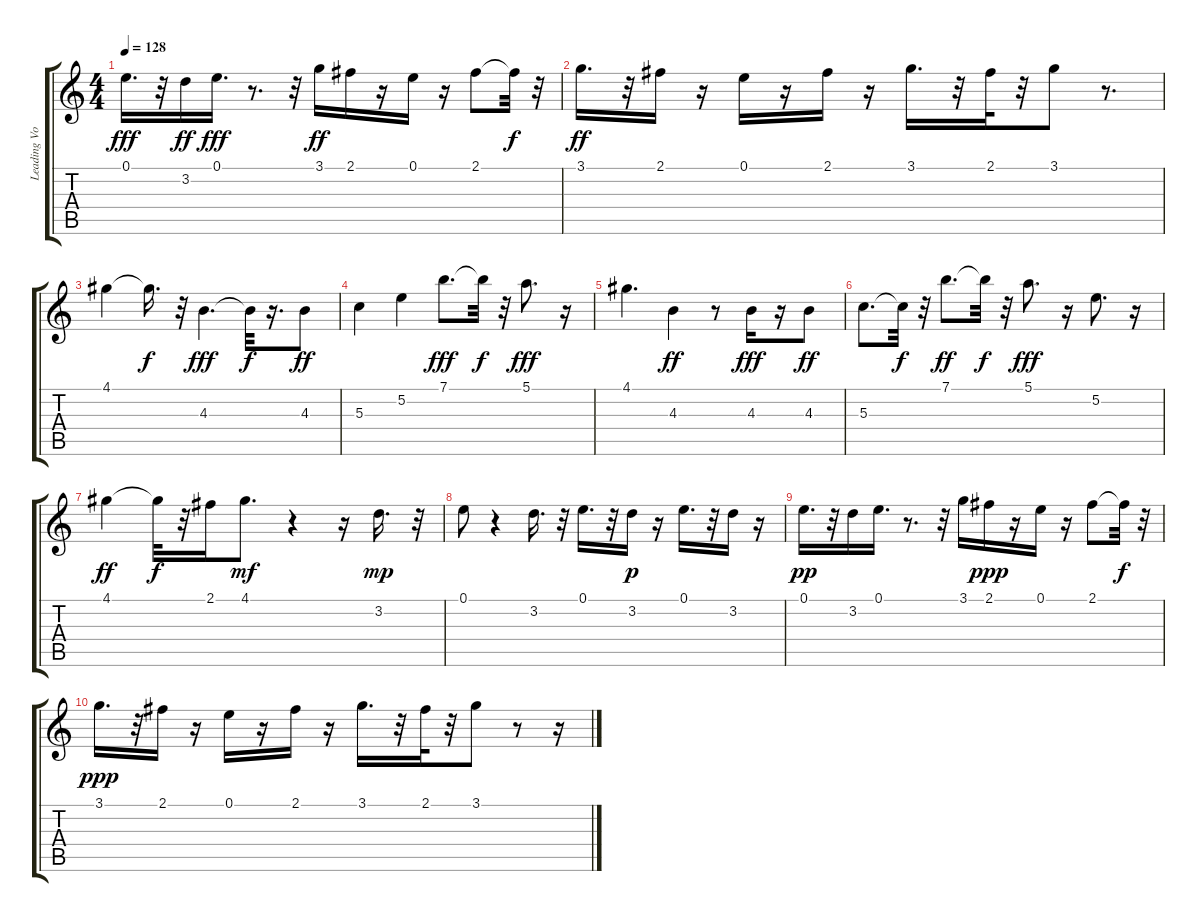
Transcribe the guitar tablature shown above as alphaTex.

\track ("Leading Vocals" "Leading Vo") {instrument acousticguitarnylon}
\staff {score tabs}
\tuning (E4 B3 G3 D3 A2 E2) {hide}
\ts (4 4)
\tempo 128
\clef g2
\ks c
0.1.16{d dy fff} r.32 3.2.16{dy ff} 0.1.16{d dy fff} r.8{d} r.32 3.1.16{dy ff} 2.1.16 r.16 0.1.16 r.16 2.1.8 2.1{t}.32{dy f} r.32 |
3.1.16{d dy ff} r.32 2.1.16 r.16 0.1.16 r.16 2.1.16 r.16 3.1.16{d} r.32 2.1.32 r.32 3.1.8 r.8{d} |
4.1.4 4.1{t}.16{d dy f} r.32 4.3.4{d dy fff} 4.3{t}.32{dy f} r.16{d} 4.3.8{dy ff} |
5.3.4 5.2.4 7.1.8{d dy fff} 7.1{t}.32{dy f} r.32 5.1.8{d dy fff} r.16 |
4.1.4{d} 4.3.4{dy ff} r.8 4.3.16{dy fff} r.16 4.3.8{dy ff} |
5.3.8{d} 5.3{t}.32{dy f} r.32 7.1.8{d dy ff} 7.1{t}.32{dy f} r.32 5.1.8{d dy fff} r.16 5.2.8{d} r.16 |
4.1.4{dy ff} 4.1{t}.32{dy f} r.32 2.1.16 4.1.8{d dy mf} r.4 r.16 3.2.16{d dy mp} r.32 |
0.1.8 r.4 3.2.16{d} r.32 0.1.16{d} r.32 3.2.16{dy p} r.16 0.1.16{d} r.32 3.2.16 r.16 |
0.1.16{d dy pp} r.32 3.2.16 0.1.16{d} r.8{d} r.32 3.1.16 2.1.16{dy ppp} r.16 0.1.16 r.16 2.1.8 2.1{t}.32{dy f} r.32 |
3.1.16{d dy ppp} r.32 2.1.16 r.16 0.1.16 r.16 2.1.16 r.16 3.1.16{d} r.32 2.1.32 r.32 3.1.8 r.8 r.16
